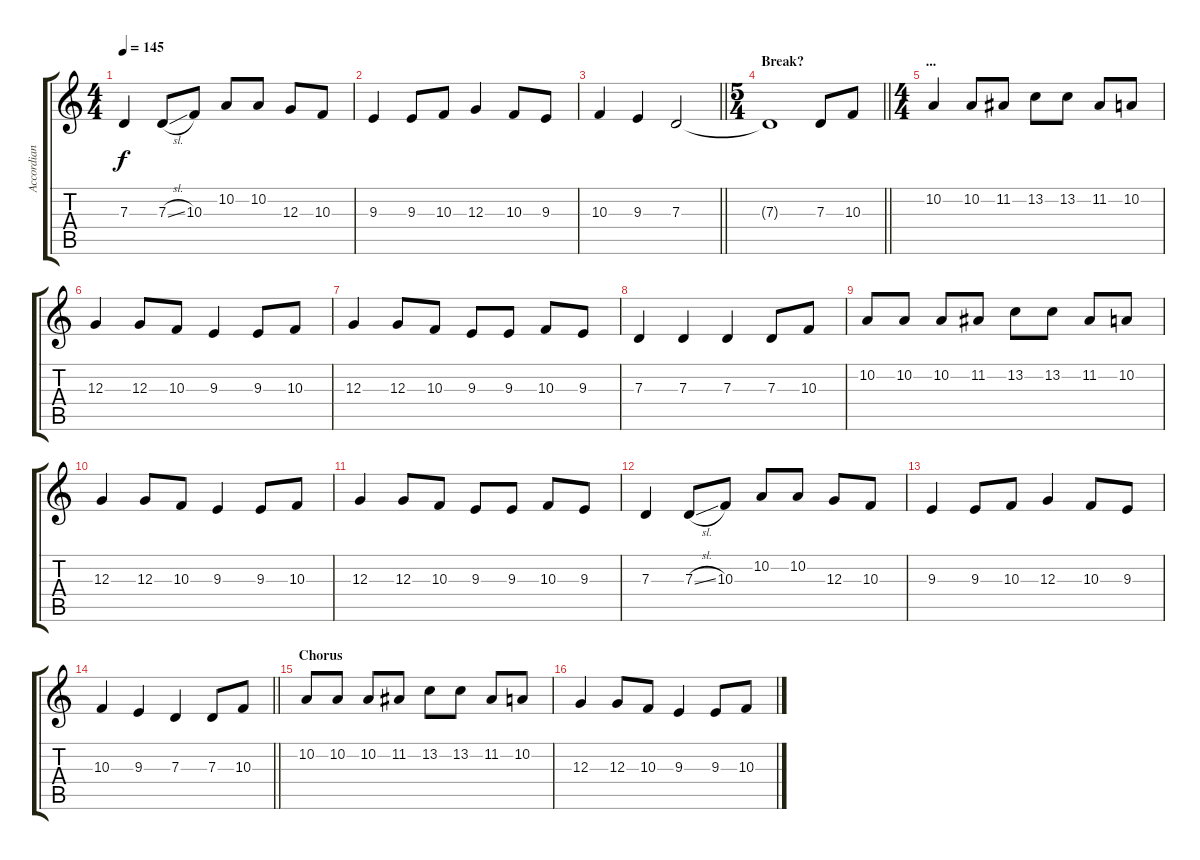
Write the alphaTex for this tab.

\track ("Accordian" "Accordian") {instrument accordion}
\staff {score tabs}
\tuning (E4 B3 G3 D3 A2 E2) {hide}
\ts (4 4)
\tempo 145
\clef g2
\ks c
7.3.4{dy f} 7.3{sl}.8 10.3.8 10.2.8 10.2.8 12.3.8 10.3.8 |
9.3.4 9.3.8 10.3.8 12.3.4 10.3.8 9.3.8 |
\barLineRight lightlight
10.3.4 9.3.4 7.3.2 |
\ts (5 4)
\section ("" "Break?")
\barLineRight lightlight
7.3{t}.1 7.3.8 10.3.8 |
\ts (4 4)
\section ("" "...")
10.2.4 10.2.8 11.2.8 13.2.8 13.2.8 11.2.8 10.2.8 |
12.3.4 12.3.8 10.3.8 9.3.4 9.3.8 10.3.8 |
12.3.4 12.3.8 10.3.8 9.3.8 9.3.8 10.3.8 9.3.8 |
7.3.4 7.3.4 7.3.4 7.3.8 10.3.8 |
10.2.8 10.2.8 10.2.8 11.2.8 13.2.8 13.2.8 11.2.8 10.2.8 |
12.3.4 12.3.8 10.3.8 9.3.4 9.3.8 10.3.8 |
12.3.4 12.3.8 10.3.8 9.3.8 9.3.8 10.3.8 9.3.8 |
7.3.4 7.3{sl}.8 10.3.8 10.2.8 10.2.8 12.3.8 10.3.8 |
9.3.4 9.3.8 10.3.8 12.3.4 10.3.8 9.3.8 |
\barLineRight lightlight
10.3.4 9.3.4 7.3.4 7.3.8 10.3.8 |
\section ("" "Chorus")
10.2.8 10.2.8 10.2.8 11.2.8 13.2.8 13.2.8 11.2.8 10.2.8 |
12.3.4 12.3.8 10.3.8 9.3.4 9.3.8 10.3.8
